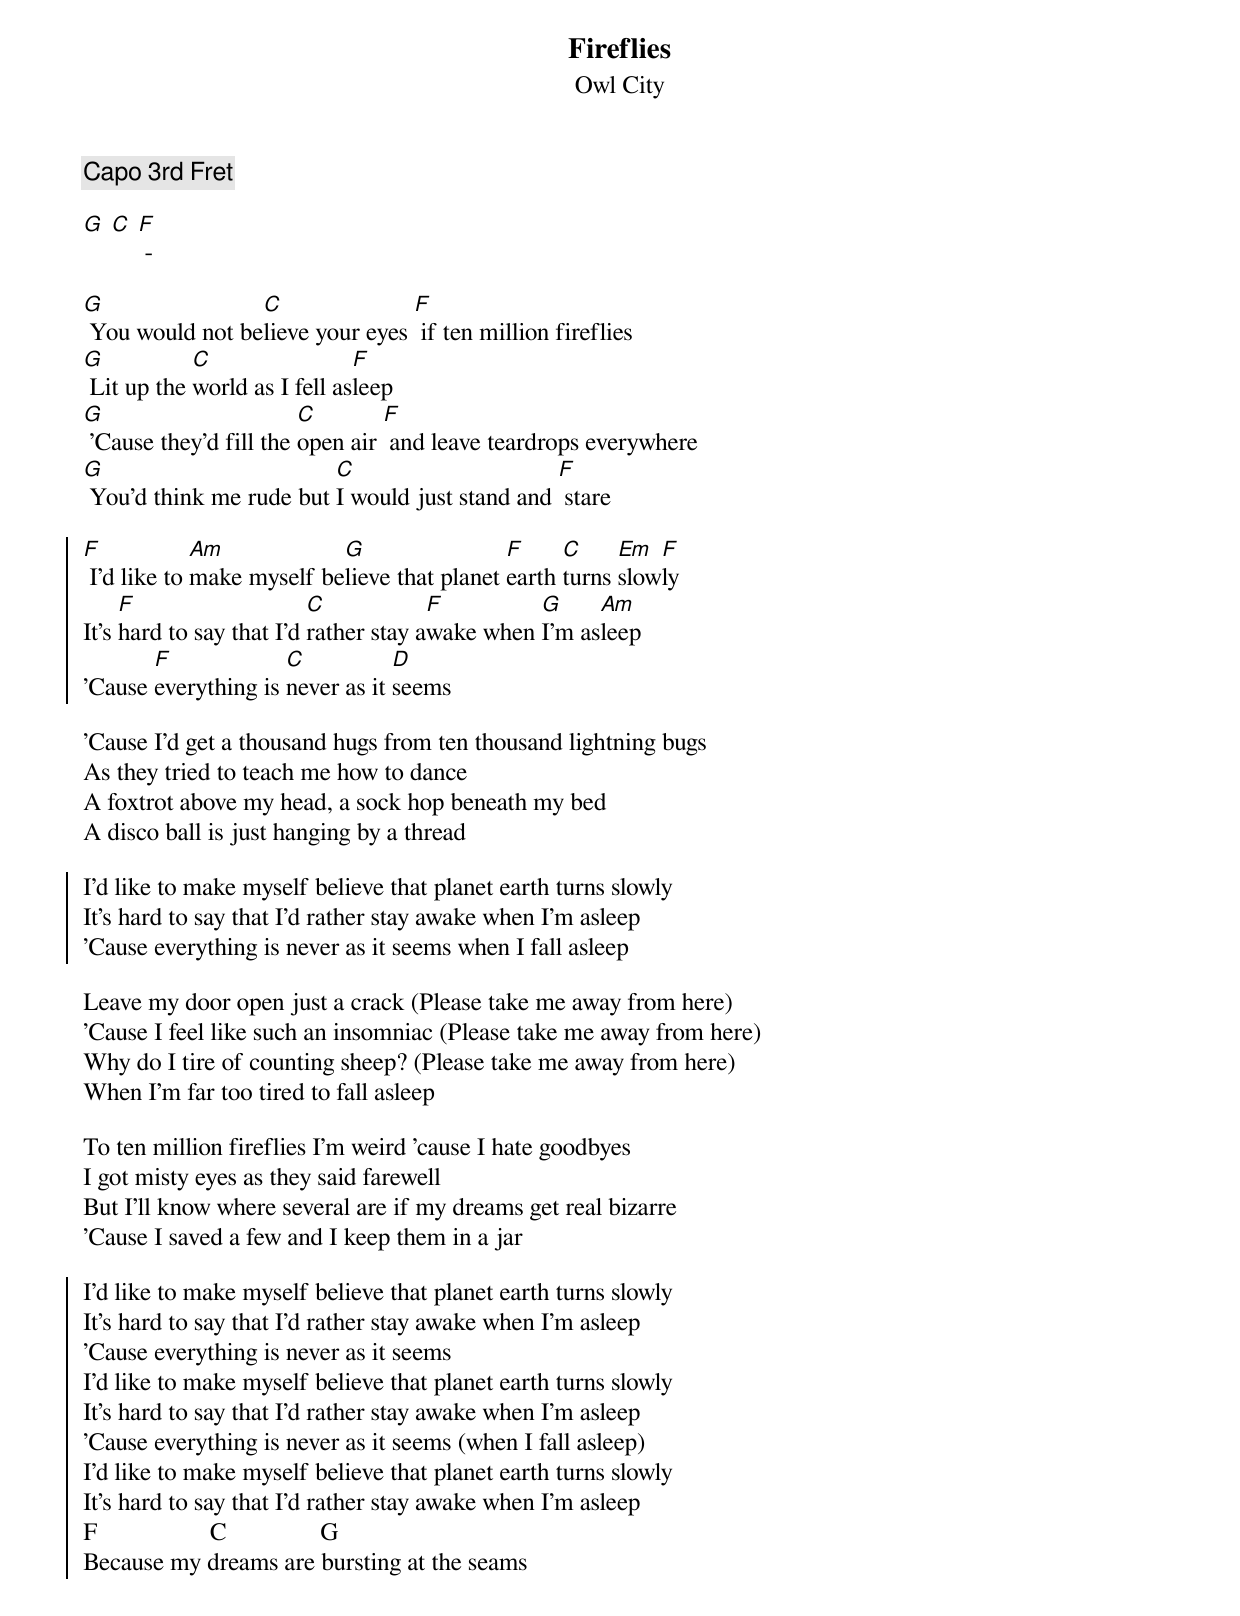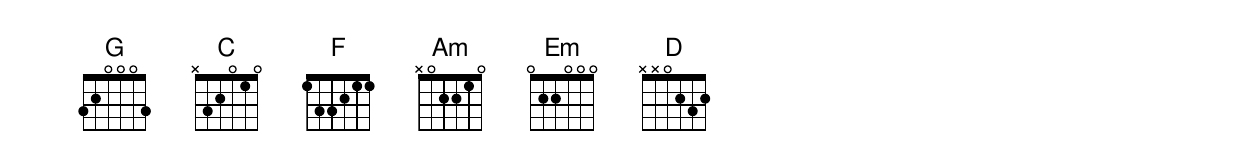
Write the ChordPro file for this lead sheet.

{t: Fireflies}
{st: Owl City}

{c: Capo 3rd Fret}

[G] [C] [F] -

[G] You would not be[C]lieve your eyes [F] if ten million fireflies
[G] Lit up the [C]world as I fell as[F]leep
[G] 'Cause they'd fill the [C]open air [F] and leave teardrops everywhere
[G] You'd think me rude but [C]I would just stand and [F] stare

{soc}
[F] I'd like to [Am]make myself be[G]lieve that planet [F]earth [C]turns [Em]slow[F]ly
It's [F]hard to say that I'd [C]rather stay a[F]wake when [G]I'm as[Am]leep
'Cause [F]everything is [C]never as it [D]seems
{eoc}

'Cause I'd get a thousand hugs from ten thousand lightning bugs
As they tried to teach me how to dance
A foxtrot above my head, a sock hop beneath my bed
A disco ball is just hanging by a thread

{soc}
I'd like to make myself believe that planet earth turns slowly
It's hard to say that I'd rather stay awake when I'm asleep
'Cause everything is never as it seems when I fall asleep
{eoc}

Leave my door open just a crack (Please take me away from here)
'Cause I feel like such an insomniac (Please take me away from here)
Why do I tire of counting sheep? (Please take me away from here)
When I'm far too tired to fall asleep

To ten million fireflies I'm weird 'cause I hate goodbyes
I got misty eyes as they said farewell
But I'll know where several are if my dreams get real bizarre
'Cause I saved a few and I keep them in a jar

{soc}
I'd like to make myself believe that planet earth turns slowly
It's hard to say that I'd rather stay awake when I'm asleep
'Cause everything is never as it seems
I'd like to make myself believe that planet earth turns slowly
It's hard to say that I'd rather stay awake when I'm asleep
'Cause everything is never as it seems (when I fall asleep)
I'd like to make myself believe that planet earth turns slowly
It's hard to say that I'd rather stay awake when I'm asleep
F                  C               G
Because my dreams are bursting at the seams
{eoc}
